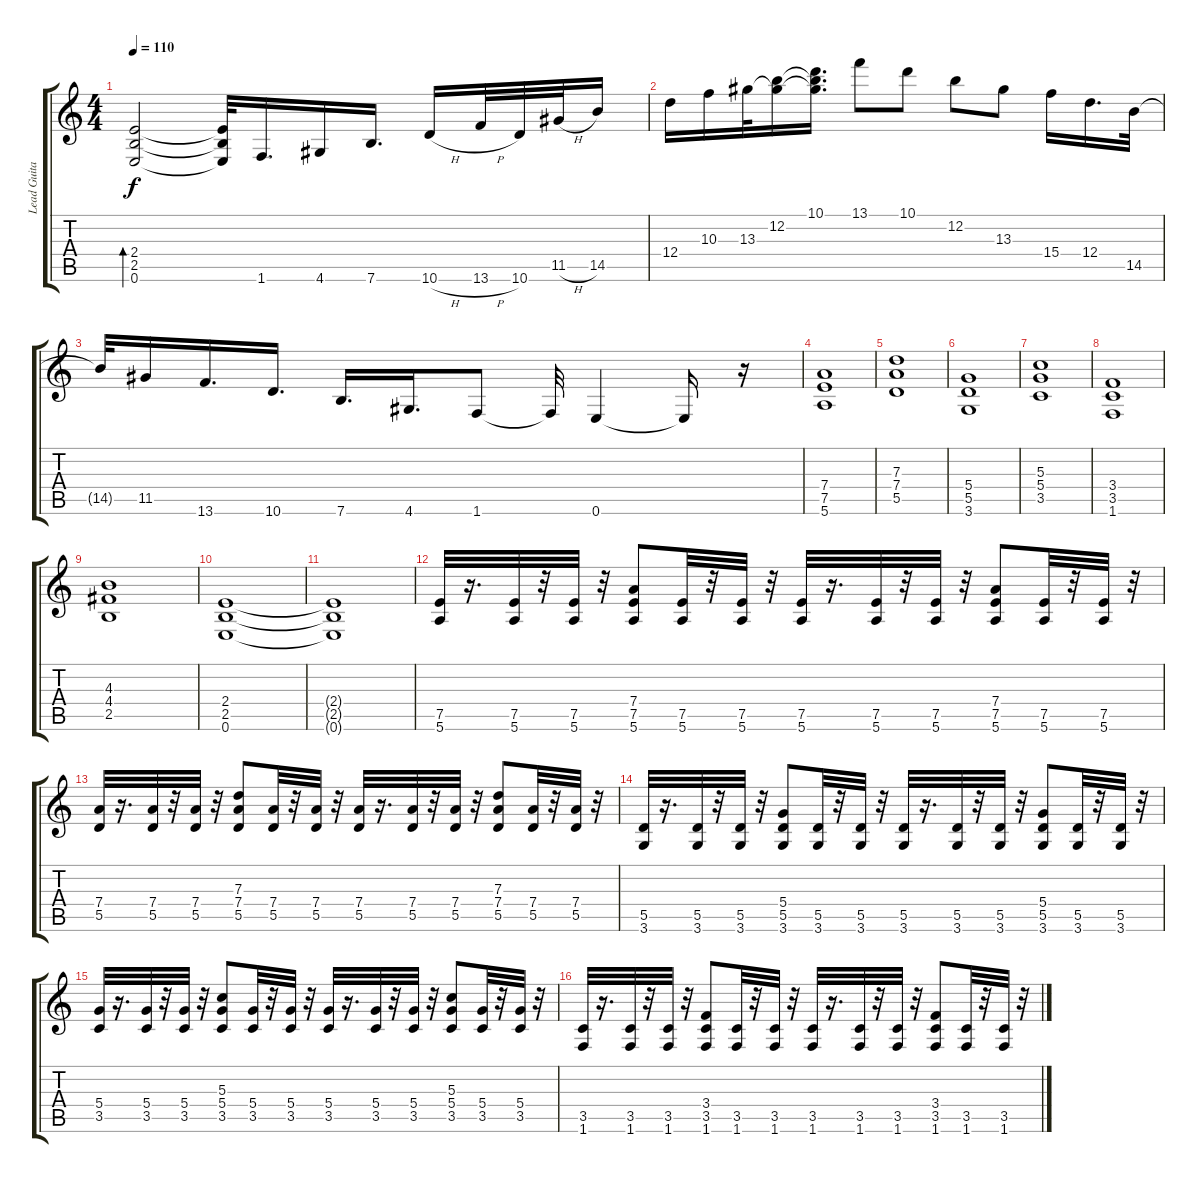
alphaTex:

\track ("Lead Guitar Distorted" "Lead Guita") {instrument overdrivenguitar}
\staff {score tabs}
\tuning (E4 B3 G3 D3 A2 E2) {hide}
\ts (4 4)
\tempo 110
\clef g2
\ks c
(2.4 2.5 0.6).2{bd 240 dy f instrument overdrivenguitar} (2.4{t} 2.5{t} 0.6{t}).32 1.6.16{d} 4.6.16 7.6.16{d} 10.6{h}.16 13.6{h}.32 10.6.32 11.5{h}.32 14.5.16 |
12.4.16 10.3.16 13.3.32 (12.2 13.3{t}).16 (10.1 12.2{t} 13.3{t}).16{d} 13.1.8 10.1.8 12.2.8 13.3.8 15.4.16 12.4.16{d} 14.5.32 |
14.5{t}.32 11.5.16 13.6.16{d} 10.6.16{d} 7.6.16{d} 4.6.16{d} 1.6.8 1.6{t}.32 0.6.4 0.6{t}.16 r.16 |
(7.4 7.5 5.6).1 |
(7.3 7.4 5.5).1 |
(5.4 5.5 3.6).1 |
(5.3 5.4 3.5).1 |
(3.4 3.5 1.6).1 |
(4.3 4.4 2.5).1 |
(2.4 2.5 0.6).1 |
(2.4{t} 2.5{t} 0.6{t}).1 |
(7.5 5.6).32 r.16{d} (7.5 5.6).32 r.32 (7.5 5.6).32 r.32 (7.4 7.5 5.6).8 (7.5 5.6).32 r.32 (7.5 5.6).32 r.32 (7.5 5.6).32 r.16{d} (7.5 5.6).32 r.32 (7.5 5.6).32 r.32 (7.4 7.5 5.6).8 (7.5 5.6).32 r.32 (7.5 5.6).32 r.32 |
(7.4 5.5).32 r.16{d} (7.4 5.5).32 r.32 (7.4 5.5).32 r.32 (7.3 7.4 5.5).8 (7.4 5.5).32 r.32 (7.4 5.5).32 r.32 (7.4 5.5).32 r.16{d} (7.4 5.5).32 r.32 (7.4 5.5).32 r.32 (7.3 7.4 5.5).8 (7.4 5.5).32 r.32 (7.4 5.5).32 r.32 |
(5.5 3.6).32 r.16{d} (5.5 3.6).32 r.32 (5.5 3.6).32 r.32 (5.4 5.5 3.6).8 (5.5 3.6).32 r.32 (5.5 3.6).32 r.32 (5.5 3.6).32 r.16{d} (5.5 3.6).32 r.32 (5.5 3.6).32 r.32 (5.4 5.5 3.6).8 (5.5 3.6).32 r.32 (5.5 3.6).32 r.32 |
(5.4 3.5).32 r.16{d} (5.4 3.5).32 r.32 (5.4 3.5).32 r.32 (5.3 5.4 3.5).8 (5.4 3.5).32 r.32 (5.4 3.5).32 r.32 (5.4 3.5).32 r.16{d} (5.4 3.5).32 r.32 (5.4 3.5).32 r.32 (5.3 5.4 3.5).8 (5.4 3.5).32 r.32 (5.4 3.5).32 r.32 |
(3.5 1.6).32 r.16{d} (3.5 1.6).32 r.32 (3.5 1.6).32 r.32 (3.4 3.5 1.6).8 (3.5 1.6).32 r.32 (3.5 1.6).32 r.32 (3.5 1.6).32 r.16{d} (3.5 1.6).32 r.32 (3.5 1.6).32 r.32 (3.4 3.5 1.6).8 (3.5 1.6).32 r.32 (3.5 1.6).32 r.32
